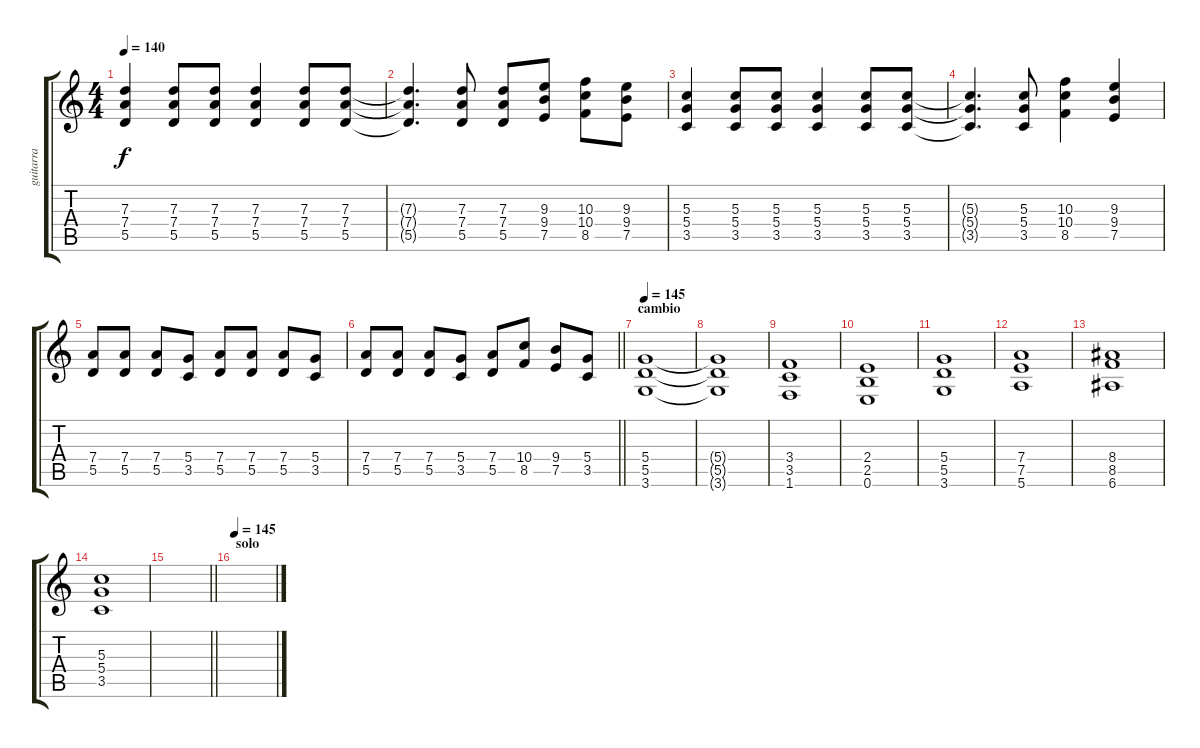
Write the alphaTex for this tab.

\track ("guitarra" "guitarra") {instrument distortionguitar}
\staff {score tabs}
\tuning (E4 B3 G3 D3 A2 E2) {hide}
\ts (4 4)
\tempo 140
\clef g2
\ks c
(7.3 7.4 5.5).4{dy f} (7.3 7.4 5.5).8 (7.3 7.4 5.5).8 (7.3 7.4 5.5).4 (7.3 7.4 5.5).8 (7.3 7.4 5.5).8 |
(7.3{t} 7.4{t} 5.5{t}).4{d} (7.3 7.4 5.5).8 (7.3 7.4 5.5).8 (9.3 9.4 7.5).8 (10.3 10.4 8.5).8 (9.3 9.4 7.5).8 |
(5.3 5.4 3.5).4 (5.3 5.4 3.5).8 (5.3 5.4 3.5).8 (5.3 5.4 3.5).4 (5.3 5.4 3.5).8 (5.3 5.4 3.5).8 |
(5.3{t} 5.4{t} 3.5{t}).4{d} (5.3 5.4 3.5).8 (10.3 10.4 8.5).4 (9.3 9.4 7.5).4 |
(7.4 5.5).8{volume 13} (7.4 5.5).8 (7.4 5.5).8 (5.4 3.5).8 (7.4 5.5).8 (7.4 5.5).8 (7.4 5.5).8 (5.4 3.5).8 |
\barLineRight lightlight
(7.4 5.5).8 (7.4 5.5).8 (7.4 5.5).8 (5.4 3.5).8 (7.4 5.5).8 (10.4 8.5).8 (9.4 7.5).8 (5.4 3.5).8 |
\section ("" "cambio")
\tempo 145
(5.4 5.5 3.6).1{volume 13} |
(5.4{t} 5.5{t} 3.6{t}).1 |
(3.4 3.5 1.6).1 |
(2.4 2.5 0.6).1 |
(5.4 5.5 3.6).1 |
(7.4 7.5 5.6).1 |
(8.4 8.5 6.6).1 |
(5.3 5.4 3.5).1 |
\barLineRight lightlight
|
\section ("" "solo")
\tempo 145
